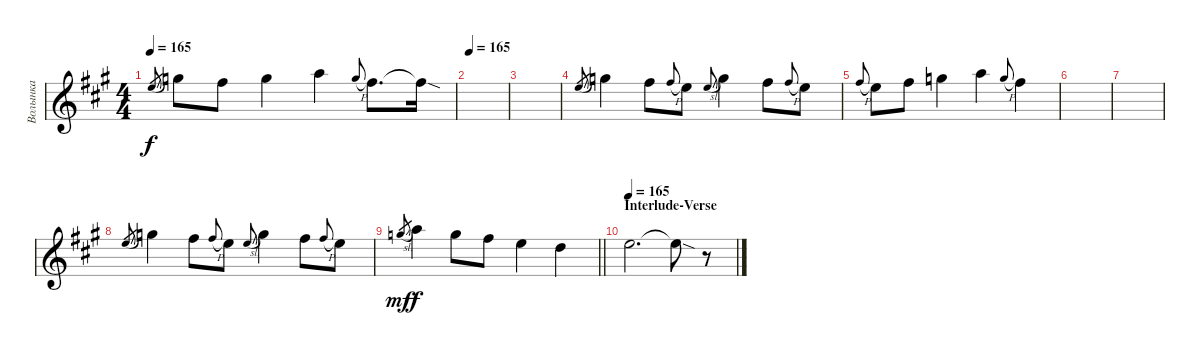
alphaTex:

\track ("Волынка" "Волынка") {instrument bassoon}
\staff {score}
\tuning (E4 B3 G3 D3 A2 B1) {hide}
\ts (4 4)
\tempo 165
\clef g2
\ks f#minor
12.1{sl}.8{gr dy f} 15.1.8 14.1.8 15.1.4 17.1.4 15.1{h}.8{gr onbeat} 14.1.8{d} 14.1{sod t}.16 |
\tempo 165
|
|
12.1{sl}.8{gr} 15.1.4 14.1.8 14.1{h}.8{gr onbeat} 12.1.8 12.1{sl}.8{gr onbeat} 15.1.4 14.1.8 14.1{h}.8{gr onbeat} 12.1.8 |
14.1{h}.8{gr onbeat} 12.1.8 14.1.8 15.1.4 17.1.4 15.1{h}.8{gr onbeat} 14.1.4 |
|
|
12.1{sl}.8{gr} 15.1.4 14.1.8 14.1{h}.8{gr onbeat} 12.1.8 12.1{sl}.8{gr onbeat} 15.1.4 14.1.8 14.1{h}.8{gr onbeat} 12.1.8 |
\barLineRight lightlight
15.1{sl}.8{gr dy mf} 17.1.4{dy f} 15.1.8 14.1.8 12.1.4 10.1.4 |
\section ("" "Interlude-Verse")
\tempo 165
12.1.2{d} 12.1{sod t}.8 r.8
